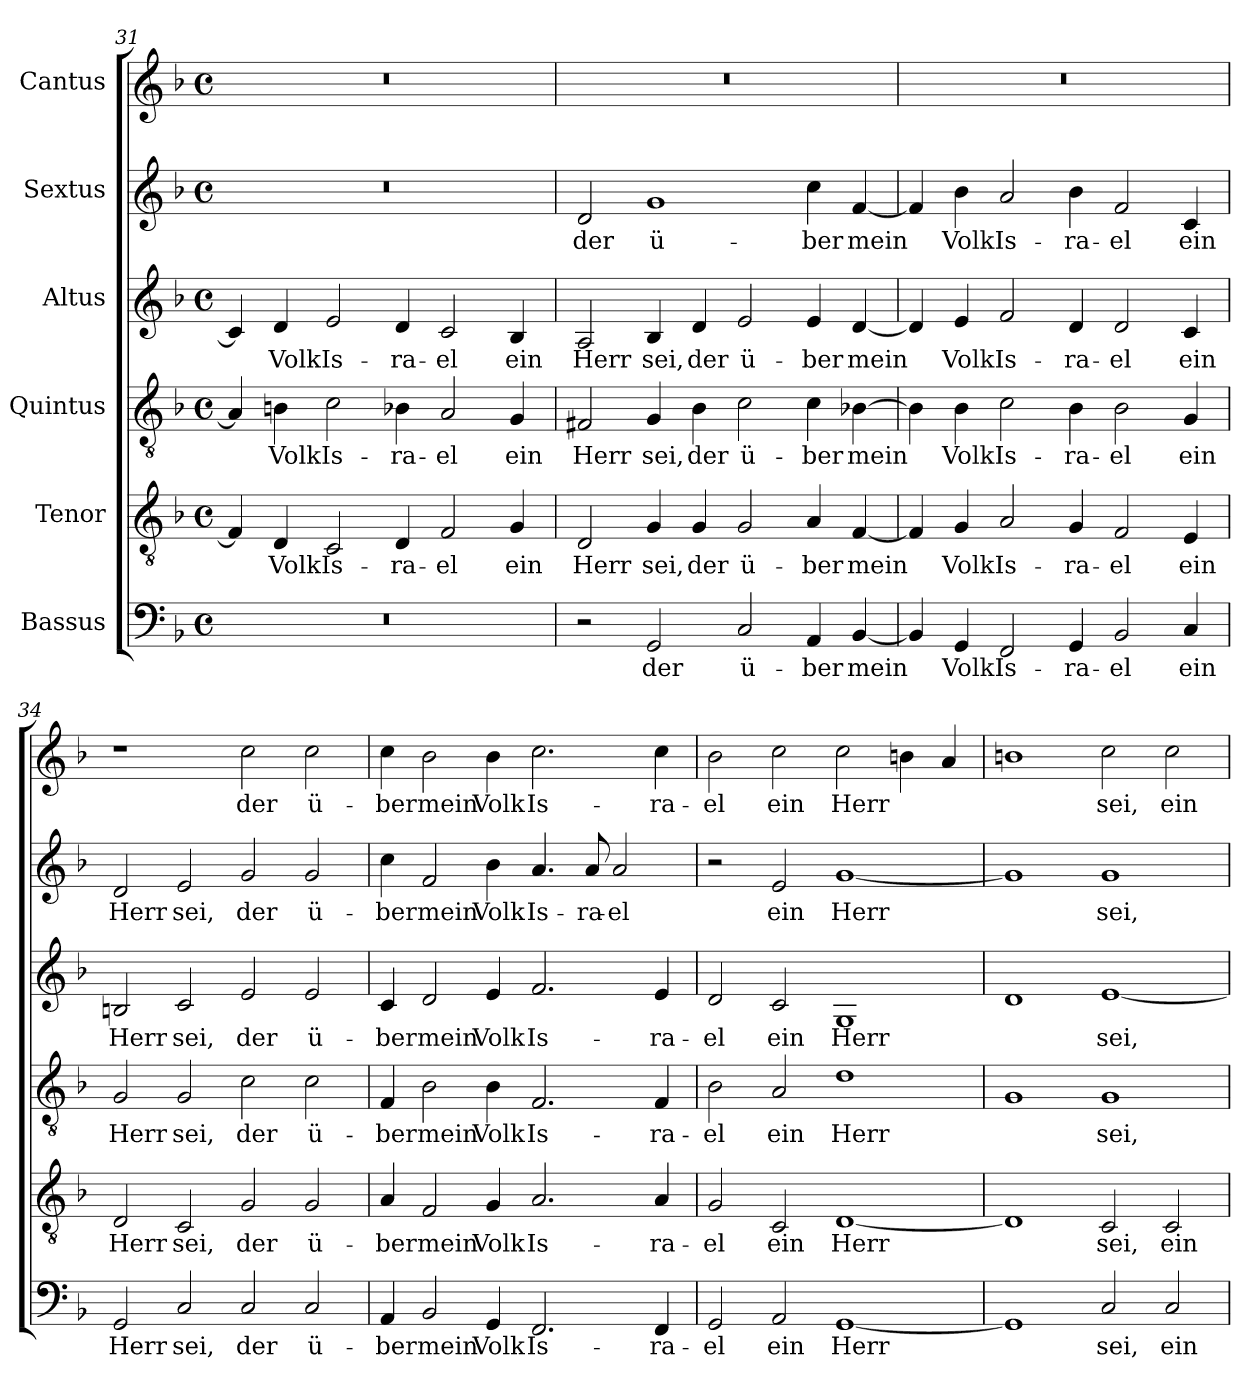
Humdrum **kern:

**kern	**text	**kern	**text	**kern	**text	**kern	**text	**kern	**text	**kern	**text
*part6	*part6	*part5	*part5	*part4	*part4	*part3	*part3	*part2	*part2	*part1	*part1
*staff6	*staff6	*staff5	*staff5	*staff4	*staff4	*staff3	*staff3	*staff2	*staff2	*staff1	*staff1
*I"Bassus	*	*I"Tenor	*	*I"Quintus	*	*I"Altus	*	*I"Sextus	*	*I"Cantus	*
*clefF4	*	*clefGv2	*	*clefGv2	*	*clefG2	*	*clefG2	*	*clefG2	*
*k[b-]	*	*k[b-]	*	*k[b-]	*	*k[b-]	*	*k[b-]	*	*k[b-]	*
*M4/2	*	*M4/2	*	*M4/2	*	*M4/2	*	*M4/2	*	*M4/2	*
*met(c)	*	*met(c)	*	*met(c)	*	*met(c)	*	*met(c)	*	*met(c)	*
=31	=31	=31	=31	=31	=31	=31	=31	=31	=31	=31	=31
0r	.	4F/]	.	4A/]	.	4c/]	.	0r	.	0r	.
!	!	!	!LO:LY:b	!	!LO:LY:b	!	!LO:LY:b	!	!	!	!
.	.	4D/	Volk	4Bn\	Volk	4d/	Volk	.	.	.	.
!	!	!	!LO:LY:b	!	!LO:LY:b	!	!LO:LY:b	!	!	!	!
.	.	2C/	Is-	2c\	Is-	2e/	Is-	.	.	.	.
!	!	!	!LO:LY:b	!	!LO:LY:b	!	!LO:LY:b	!	!	!	!
.	.	4D/	-ra-	4B-X\	-ra-	4d/	-ra-	.	.	.	.
!	!	!	!LO:LY:b	!	!LO:LY:b	!	!LO:LY:b	!	!	!	!
.	.	2F/	-el	2A/	-el	2c/	-el	.	.	.	.
!	!	!	!LO:LY:b	!	!LO:LY:b	!	!LO:LY:b	!	!	!	!
.	.	4G/	ein	4G/	ein	4B-/	ein	.	.	.	.
=32	=32	=32	=32	=32	=32	=32	=32	=32	=32	=32	=32
!	!	!	!LO:LY:b	!	!LO:LY:b	!	!LO:LY:b	!	!LO:LY:b	!	!
2r	.	2D/	Herr	2F#X/	Herr	2A/	Herr	2d/	der	0r	.
!	!LO:LY:b	!	!LO:LY:b	!	!LO:LY:b	!	!LO:LY:b	!	!LO:LY:b	!	!
2GG/	der	4G/	sei,	4G/	sei,	4B-/	sei,	1g	ü-	.	.
!	!	!	!LO:LY:b	!	!LO:LY:b	!	!LO:LY:b	!	!	!	!
.	.	4G/	der	4B-\	der	4d/	der	.	.	.	.
!	!LO:LY:b	!	!LO:LY:b	!	!LO:LY:b	!	!LO:LY:b	!	!	!	!
2C/	ü-	2G/	ü-	2c\	ü-	2e/	ü-	.	.	.	.
!	!LO:LY:b	!	!LO:LY:b	!	!LO:LY:b	!	!LO:LY:b	!	!LO:LY:b	!	!
4AA/	-ber	4A/	-ber	4c\	-ber	4e/	-ber	4cc\	-ber	.	.
!	!LO:LY:b	!	!LO:LY:b	!	!LO:LY:b	!	!LO:LY:b	!	!LO:LY:b	!	!
[4BB-/	mein	[4F/	mein	[4B-X\	mein	[4d/	mein	[4f/	mein	.	.
!!LO:PB:g=z
=33	=33	=33	=33	=33	=33	=33	=33	=33	=33	=33	=33
4BB-/]	.	4F/]	.	4B-\]	.	4d/]	.	4f/]	.	0r	.
!	!LO:LY:b	!	!LO:LY:b	!	!LO:LY:b	!	!LO:LY:b	!	!LO:LY:b	!	!
4GG/	Volk	4G/	Volk	4B-\	Volk	4e/	Volk	4b-\	Volk	.	.
!	!LO:LY:b	!	!LO:LY:b	!	!LO:LY:b	!	!LO:LY:b	!	!LO:LY:b	!	!
2FF/	Is-	2A/	Is-	2c\	Is-	2f/	Is-	2a/	Is-	.	.
!	!LO:LY:b	!	!LO:LY:b	!	!LO:LY:b	!	!LO:LY:b	!	!LO:LY:b	!	!
4GG/	-ra-	4G/	-ra-	4B-\	-ra-	4d/	-ra-	4b-\	-ra-	.	.
!	!LO:LY:b	!	!LO:LY:b	!	!LO:LY:b	!	!LO:LY:b	!	!LO:LY:b	!	!
2BB-/	-el	2F/	-el	2B-\	-el	2d/	-el	2f/	-el	.	.
!	!LO:LY:b	!	!LO:LY:b	!	!LO:LY:b	!	!LO:LY:b	!	!LO:LY:b	!	!
4C/	ein	4E/	ein	4G/	ein	4c/	ein	4c/	ein	.	.
=34	=34	=34	=34	=34	=34	=34	=34	=34	=34	=34	=34
!	!LO:LY:b	!	!LO:LY:b	!	!LO:LY:b	!	!LO:LY:b	!	!LO:LY:b	!	!
2GG/	Herr	2D/	Herr	2G/	Herr	2Bn/	Herr	2d/	Herr	1r	.
!	!LO:LY:b	!	!LO:LY:b	!	!LO:LY:b	!	!LO:LY:b	!	!LO:LY:b	!	!
2C/	sei,	2C/	sei,	2G/	sei,	2c/	sei,	2e/	sei,	.	.
!	!LO:LY:b	!	!LO:LY:b	!	!LO:LY:b	!	!LO:LY:b	!	!LO:LY:b	!	!LO:LY:b
2C/	der	2G/	der	2c\	der	2e/	der	2g/	der	2cc\	der
!	!LO:LY:b	!	!LO:LY:b	!	!LO:LY:b	!	!LO:LY:b	!	!LO:LY:b	!	!LO:LY:b
2C/	ü-	2G/	ü-	2c\	ü-	2e/	ü-	2g/	ü-	2cc\	ü-
=35	=35	=35	=35	=35	=35	=35	=35	=35	=35	=35	=35
!	!LO:LY:b	!	!LO:LY:b	!	!LO:LY:b	!	!LO:LY:b	!	!LO:LY:b	!	!LO:LY:b
4AA/	-ber	4A/	-ber	4F/	-ber	4c/	-ber	4cc\	-ber	4cc\	-ber
!	!LO:LY:b	!	!LO:LY:b	!	!LO:LY:b	!	!LO:LY:b	!	!LO:LY:b	!	!LO:LY:b
2BB-/	mein	2F/	mein	2B-\	mein	2d/	mein	2f/	mein	2b-\	mein
!	!LO:LY:b	!	!LO:LY:b	!	!LO:LY:b	!	!LO:LY:b	!	!LO:LY:b	!	!LO:LY:b
4GG/	Volk	4G/	Volk	4B-\	Volk	4e/	Volk	4b-\	Volk	4b-\	Volk
!	!LO:LY:b	!	!LO:LY:b	!	!LO:LY:b	!	!LO:LY:b	!	!LO:LY:b	!	!LO:LY:b
2.FF/	Is-	2.A/	Is-	2.F/	Is-	2.f/	Is-	4.a/	Is-	2.cc\	Is-
!	!	!	!	!	!	!	!	!	!LO:LY:b	!	!
.	.	.	.	.	.	.	.	8a/	-ra-	.	.
!	!	!	!	!	!	!	!	!	!LO:LY:b	!	!
.	.	.	.	.	.	.	.	2a/	-el	.	.
!	!LO:LY:b	!	!LO:LY:b	!	!LO:LY:b	!	!LO:LY:b	!	!	!	!LO:LY:b
4FF/	-ra-	4A/	-ra-	4F/	-ra-	4e/	-ra-	.	.	4cc\	-ra-
!!LO:LB:g=z
=36	=36	=36	=36	=36	=36	=36	=36	=36	=36	=36	=36
!	!LO:LY:b	!	!LO:LY:b	!	!LO:LY:b	!	!LO:LY:b	!	!	!	!LO:LY:b
2GG/	-el	2G/	-el	2B-\	-el	2d/	-el	2r	.	2b-\	-el
!	!LO:LY:b	!	!LO:LY:b	!	!LO:LY:b	!	!LO:LY:b	!	!LO:LY:b	!	!LO:LY:b
2AA/	ein	2C/	ein	2A/	ein	2c/	ein	2e/	ein	2cc\	ein
!	!LO:LY:b	!	!LO:LY:b	!	!LO:LY:b	!	!LO:LY:b	!	!LO:LY:b	!	!LO:LY:b
[1GG	Herr	[1D	Herr	1d	Herr	1G	Herr	[1g	Herr	2cc\	Herr
.	.	.	.	.	.	.	.	.	.	4bn\	.
.	.	.	.	.	.	.	.	.	.	4a/	.
=37	=37	=37	=37	=37	=37	=37	=37	=37	=37	=37	=37
1GG]	.	1D]	.	1G	.	1d	.	1g]	.	1bn	.
!	!LO:LY:b	!	!LO:LY:b	!	!LO:LY:b	!	!LO:LY:b	!	!LO:LY:b	!	!LO:LY:b
2C/	sei,	2C/	sei,	1G	sei,	[1e	sei,	1g	sei,	2cc\	sei,
!	!LO:LY:b	!	!LO:LY:b	!	!	!	!	!	!	!	!LO:LY:b
2C/	ein	2C/	ein	.	.	.	.	.	.	2cc\	ein
=	=	=	=	=	=	=	=	=	=	=	=
*-	*-	*-	*-	*-	*-	*-	*-	*-	*-	*-	*-
